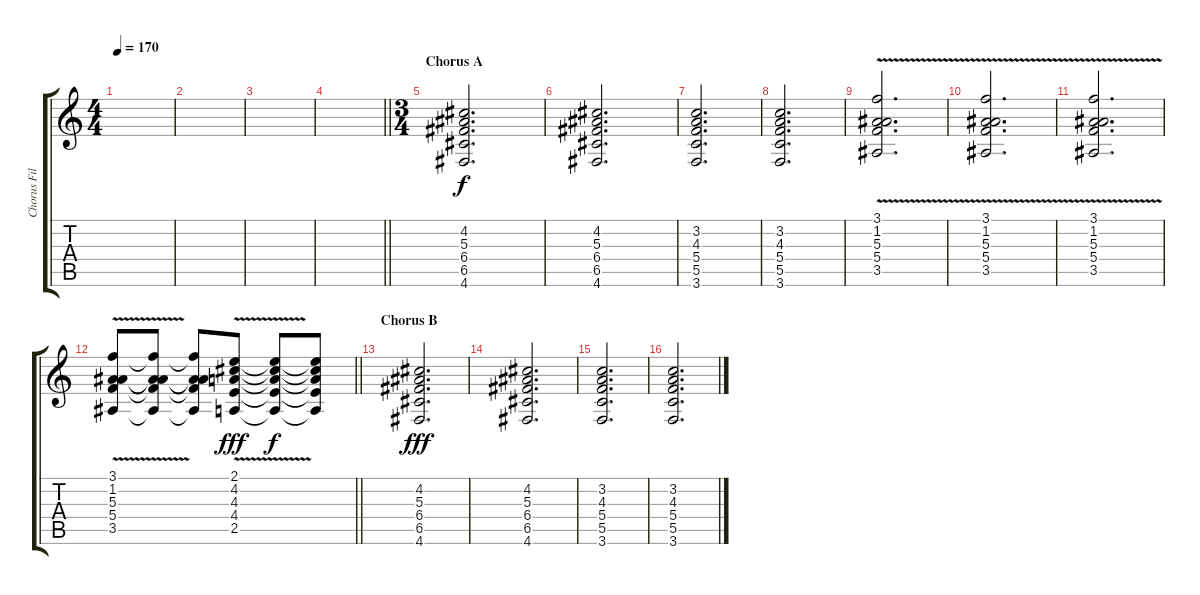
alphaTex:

\track ("Chorus Filler" "Chorus Fil") {instrument overdrivenguitar}
\staff {score tabs}
\tuning (D4 A3 F3 C3 G2 D2) {hide}
\ts (4 4)
\tempo 170
\clef g2
\ks c
|
|
|
\barLineRight lightlight
|
\ts (3 4)
\section ("" "Chorus A")
(4.2 5.3 6.4 6.5 4.6).2{d} |
(4.2 5.3 6.4 6.5 4.6).2{d} |
(3.2 4.3 5.4 5.5 3.6).2{d} |
(3.2 4.3 5.4 5.5 3.6).2{d} |
(3.1{v} 1.2 5.3 5.4 3.5).2{d} |
(3.1{v} 1.2 5.3 5.4 3.5).2{d} |
(3.1{v} 1.2 5.3 5.4 3.5).2{d} |
\barLineRight lightlight
(3.1{v} 1.2 5.3 5.4 3.5).8 (3.1{t} 1.2{t} 5.3{t} 5.4{t} 3.5{t}).8{dy f} (3.1{t} 1.2{t} 5.3{t} 5.4{t} 3.5{t}).8 (2.1{v} 4.2 4.3 4.4 2.5).8{dy fff} (2.1{t} 4.2{t} 4.3{t} 4.4{t} 2.5{t}).8{dy f} (2.1{t} 4.2{t} 4.3{t} 4.4{t} 2.5{t}).8 |
\section ("" "Chorus B")
(4.2 5.3 6.4 6.5 4.6).2{d dy fff} |
(4.2 5.3 6.4 6.5 4.6).2{d} |
(3.2 4.3 5.4 5.5 3.6).2{d} |
(3.2 4.3 5.4 5.5 3.6).2{d}
